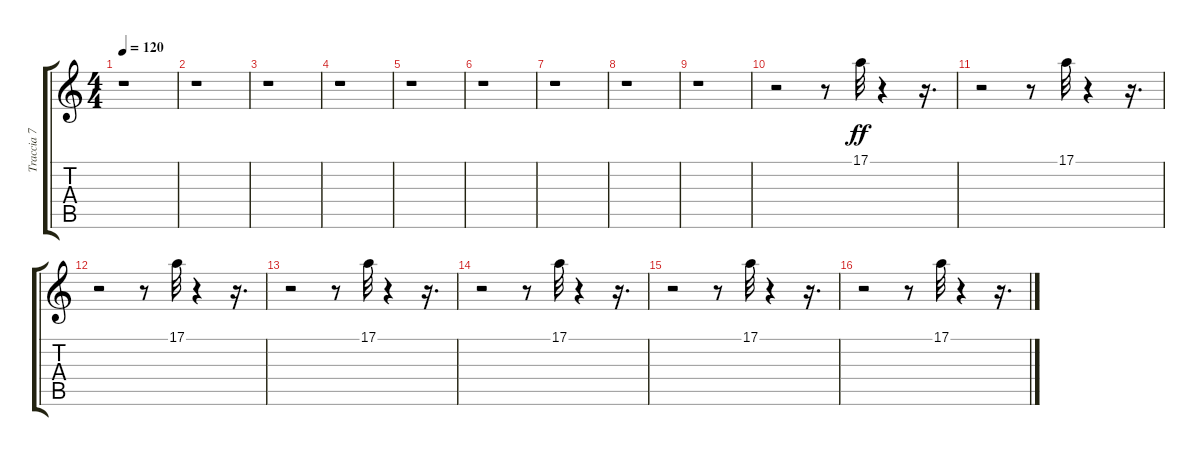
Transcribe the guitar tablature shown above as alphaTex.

\track ("Traccia 7" "Traccia 7") {instrument fx7echoes}
\staff {score tabs}
\tuning (E4 B3 G3 D3 A2 E2) {hide}
\ts (4 4)
\tempo 120
\clef g2
\ks c
r.1{dy ff} |
r.1 |
r.1 |
r.1 |
r.1 |
r.1 |
r.1 |
r.1 |
r.1 |
r.2 r.8 17.1.32 r.4 r.16{d} |
r.2 r.8 17.1.32 r.4 r.16{d} |
r.2 r.8 17.1.32 r.4 r.16{d} |
r.2 r.8 17.1.32 r.4 r.16{d} |
r.2 r.8 17.1.32 r.4 r.16{d} |
r.2 r.8 17.1.32 r.4 r.16{d} |
r.2 r.8 17.1.32 r.4 r.16{d}
